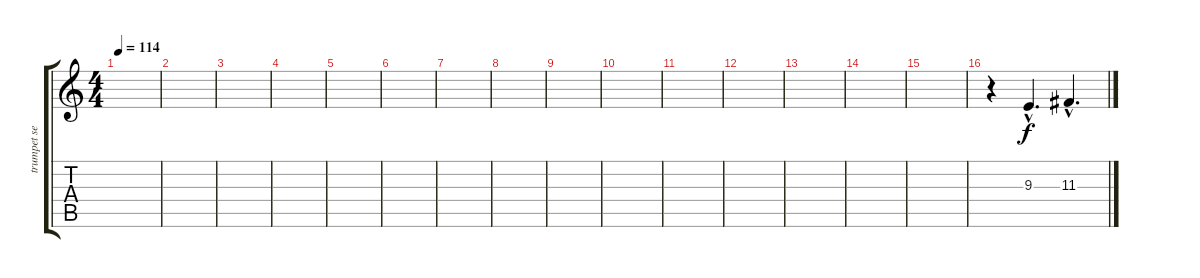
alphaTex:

\track ("trumpet section" "trumpet se") {instrument brasssection}
\staff {score tabs}
\tuning (E4 B3 G3 D3 A2 E2) {hide}
\ts (4 4)
\tempo 114
\clef g2
\ks c
|
|
|
|
|
|
|
|
|
|
|
|
|
|
|
r.4 9.3{hac}.4{d} 11.3{hac}.4{d}
